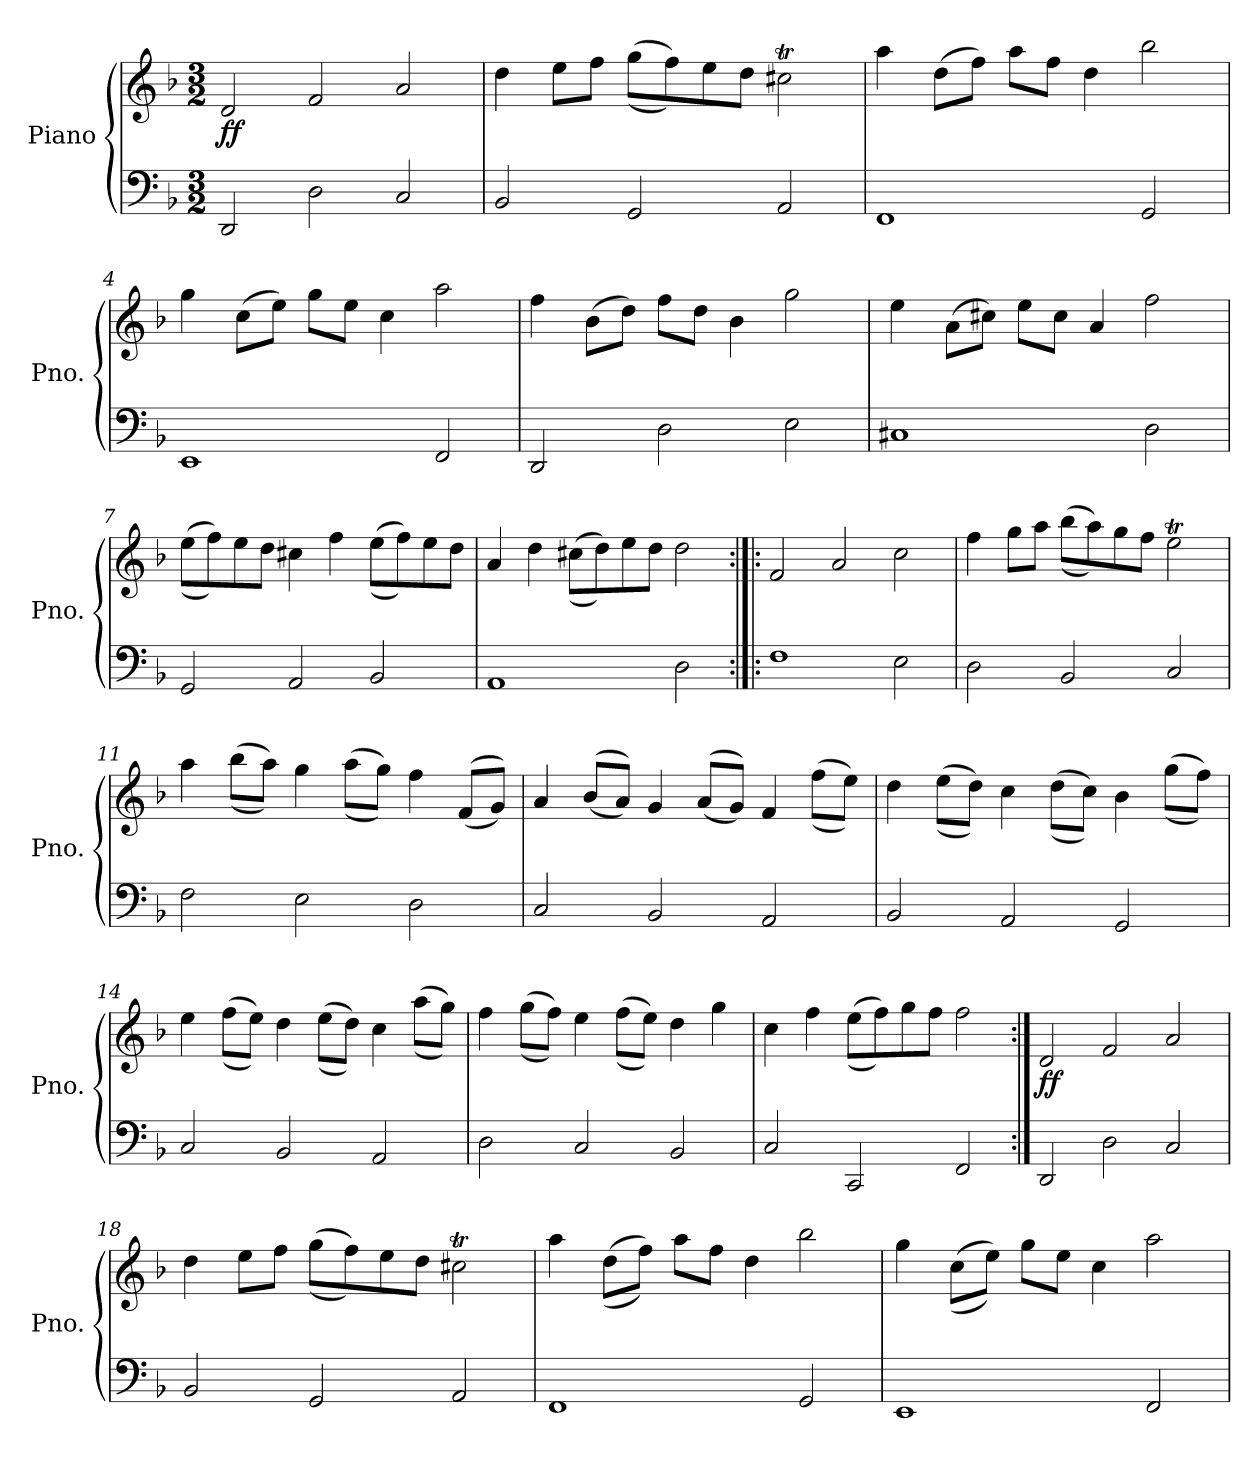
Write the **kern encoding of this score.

**kern	**kern	**dynam
*part1	*part1	*part1
*staff2	*staff1	*staff1/2
*I"Piano	*	*
*I'Pno.	*	*
*clefF4	*clefG2	*
*k[b-]	*k[b-]	*
*M3/2	*M3/2	*
=1	=1	=1
!	!	!LO:DY:b
!	!	!LO:DY:n=1:b
2DD/	2d/	f f
2D\	2f/	.
2C/	2a/	.
=2	=2	=2
2BB-/	4dd\	.
.	8ee\L	.
.	8ff\J	.
2GG/	((8gg\L	.
.	8ff\))	.
.	8ee\	.
.	8dd\J	.
2AA/	2cc#Xt\	.
=3	=3	=3
1FF	4aa\	.
.	(8dd\L	.
.	8ff\J)	.
.	8aa\L	.
.	8ff\J	.
.	4dd\	.
2GG/	2bb-\	.
=4	=4	=4
1EE	4gg\	.
.	(8cc\L	.
.	8ee\J)	.
.	8gg\L	.
.	8ee\J	.
.	4cc\	.
2FF/	2aa\	.
!!LO:LB:g=z
=5	=5	=5
2DD/	4ff\	.
.	(8b-\L	.
.	8dd\J)	.
2D\	8ff\L	.
.	8dd\J	.
.	4b-\	.
2E\	2gg\	.
=6	=6	=6
1C#X	4ee\	.
.	(8a\L	.
.	8cc#X\J)	.
.	8ee\L	.
.	8cc#\J	.
.	4a/	.
2D\	2ff\	.
=7	=7	=7
2GG/	((8ee\L	.
.	8ff\))	.
.	8ee\	.
.	8dd\J	.
2AA/	4cc#X\	.
.	4ff\	.
2BB-/	((8ee\L	.
.	8ff\))	.
.	8ee\	.
.	8dd\J	.
=8	=8	=8
1AA	4a/	.
.	4dd\	.
.	((8cc#X\L	.
.	8dd\))	.
.	8ee\	.
.	8dd\J	.
2D\	2dd\	.
!!LO:LB:g=z
=9:|!|:	=9:|!|:	=9:|!|:
!	!	!LO:DY:b
!	!	!LO:DY:n=1:b
1F	2f/	mf mf
.	2a/	.
2E\	2cc\	.
=10	=10	=10
2D\	4ff\	.
.	8gg\L	.
.	8aa\J	.
2BB-/	((8bb-\L	.
.	8aa\))	.
.	8gg\	.
.	8ff\J	.
2C/	2eet\	.
=11	=11	=11
2F\	4aa\	.
.	((8bb-\L	.
.	8aa\J))	.
2E\	4gg\	.
.	((8aa\L	.
.	8gg\J))	.
2D\	4ff\	.
.	((8f/L	.
.	8g/J))	.
=12	=12	=12
2C/	4a/	.
.	((8b-/L	.
.	8a/J))	.
2BB-/	4g/	.
.	((8a/L	.
.	8g/J))	.
2AA/	4f/	.
.	((8ff\L	.
.	8ee\J))	.
!!LO:LB:g=z
=13	=13	=13
2BB-/	4dd\	.
.	((8ee\L	.
.	8dd\J))	.
2AA/	4cc\	.
.	((8dd\L	.
.	8cc\J))	.
2GG/	4b-\	.
.	((8gg\L	.
.	8ff\J))	.
=14	=14	=14
2C/	4ee\	.
.	((8ff\L	.
.	8ee\J))	.
2BB-/	4dd\	.
.	((8ee\L	.
.	8dd\J))	.
2AA/	4cc\	.
.	((8aa\L	.
.	8gg\J))	.
=15	=15	=15
2D\	4ff\	.
.	((8gg\L	.
.	8ff\J))	.
2C/	4ee\	.
.	((8ff\L	.
.	8ee\J))	.
2BB-/	4dd\	.
.	4gg\	.
=16	=16	=16
2C/	4cc\	.
.	4ff\	.
2CC/	((8ee\L	.
.	8ff\))	.
.	8gg\	.
.	8ff\J	.
2FF/	2ff\	.
!!LO:LB:g=z
=17:|!	=17:|!	=17:|!
!	!	!LO:DY:b
!	!	!LO:DY:n=1:b
2DD/	2d/	f f
2D\	2f/	.
2C/	2a/	.
=18	=18	=18
2BB-/	4dd\	.
.	8ee\L	.
.	8ff\J	.
2GG/	((8gg\L	.
.	8ff\))	.
.	8ee\	.
.	8dd\J	.
2AA/	2cc#Xt\	.
=19	=19	=19
1FF	4aa\	.
.	((8dd\L	.
.	8ff\J))	.
.	8aa\L	.
.	8ff\J	.
.	4dd\	.
2GG/	2bb-\	.
=20	=20	=20
1EE	4gg\	.
.	((8cc\L	.
.	8ee\J))	.
.	8gg\L	.
.	8ee\J	.
.	4cc\	.
2FF/	2aa\	.
=	=	=
*-	*-	*-
